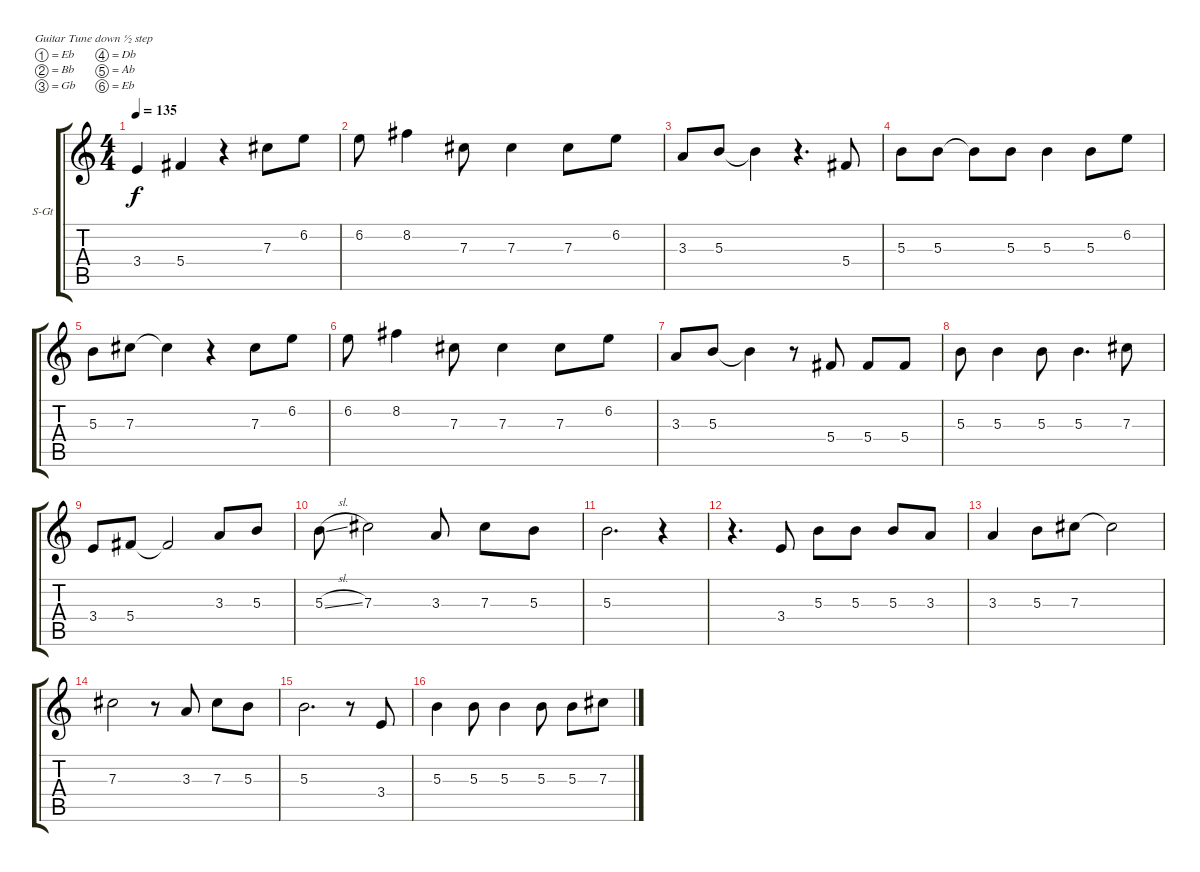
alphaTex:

\bracketExtendMode groupsimilarinstruments
\firstSystemTrackNameOrientation horizontal
\otherSystemsTrackNameOrientation horizontal
\track ("³ª" "S-Gt") {instrument cello}
\staff {score tabs}
\tuning (Eb4 Bb3 Gb3 Db3 Ab2 Eb2)
\displaytranspose 12
\ts (4 4)
\tempo 135
\clef g2
\ks c
3.4.4{dy f} 5.4.4 r.4 7.3.8 6.2.8 |
6.2.8 8.2.4 7.3.8 7.3.4 7.3.8 6.2.8 |
3.3.8 5.3.8 5.3{t}.4 r.4{d} 5.4.8 |
5.3.8 5.3.8 5.3{t}.8 5.3.8 5.3.4 5.3.8 6.2.8 |
5.3.8 7.3.8 7.3{t}.4 r.4 7.3.8 6.2.8 |
6.2.8 8.2.4 7.3.8 7.3.4 7.3.8 6.2.8 |
3.3.8 5.3.8 5.3{t}.4 r.8 5.4.8 5.4.8 5.4.8 |
5.3.8 5.3.4 5.3.8 5.3.4{d} 7.3.8 |
3.4.8 5.4.8 5.4{t}.2 3.3.8 5.3.8 |
5.3{sl}.8 7.3.2 3.3.8 7.3.8 5.3.8 |
5.3.2{d} r.4 |
r.4{d} 3.4.8 5.3.8 5.3.8 5.3.8 3.3.8 |
3.3.4 5.3.8 7.3.8 7.3{t}.2 |
7.3.2 r.8 3.3.8 7.3.8 5.3.8 |
5.3.2{d} r.8 3.4.8 |
5.3.4 5.3.8 5.3.4 5.3.8 5.3.8 7.3.8
